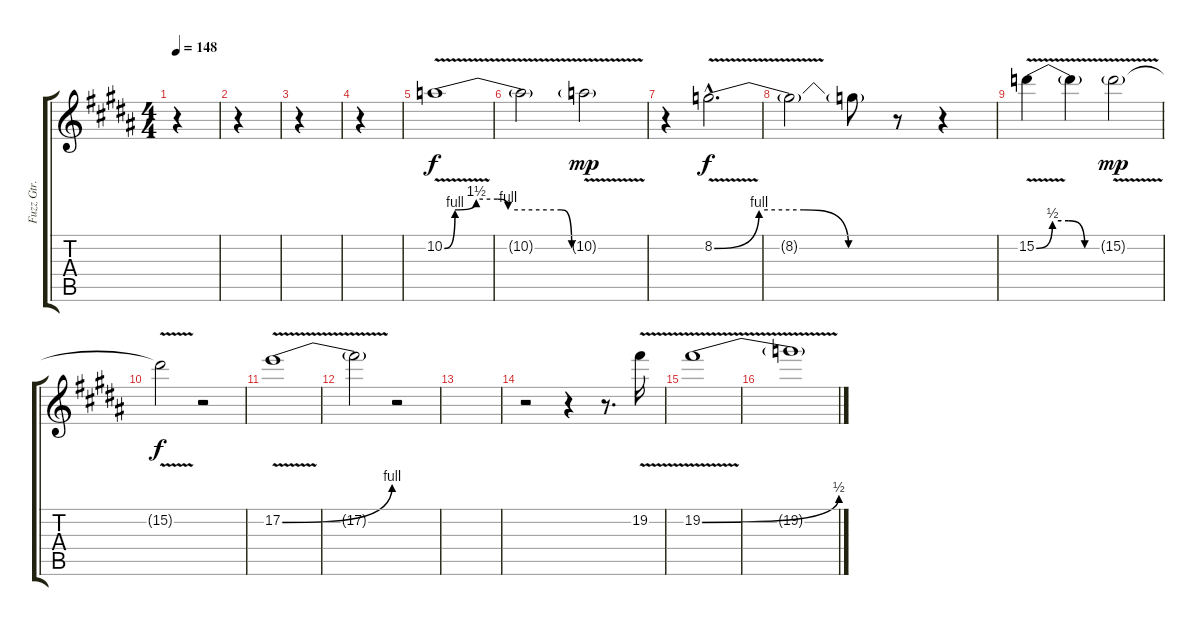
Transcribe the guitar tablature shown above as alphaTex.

\track ("Fuzz Gtr." "Fuzz Gtr.") {instrument distortionguitar}
\staff {score tabs}
\tuning (E4 B3 G3 D3 A2 E2) {hide}
\ts (4 4)
\tempo 148
\clef g2
\ks b
r.4{dy f} |
r.4 |
r.4 |
r.4 |
10.2{be (custom 0 0 5 4 15 6 25 6 30 4 55 4 60 0) v}.1 |
10.2{t}.2 10.2{v g}.2{dy mp} |
r.4 8.2{be (custom 0 0 15 4 30 4 45 0 60 0) v hac}.2{d dy f} |
8.2{t}.2 8.2{t}.8 r.8 r.4 |
15.2{be (custom 0 0 15 2 30 2 45 0 60 0) v}.4 15.2{t}.4 15.2{v g}.2{dy mp} |
15.2{t}.2{dy f} r.2 |
17.2{be (bend 0 0 60 4) v}.1 |
17.2{t}.2 r.2 |
|
r.2 r.4 r.8{d} 19.2{v}.16 |
19.2{be (bend 0 0 60 2) v}.1 |
19.2{t}.1
